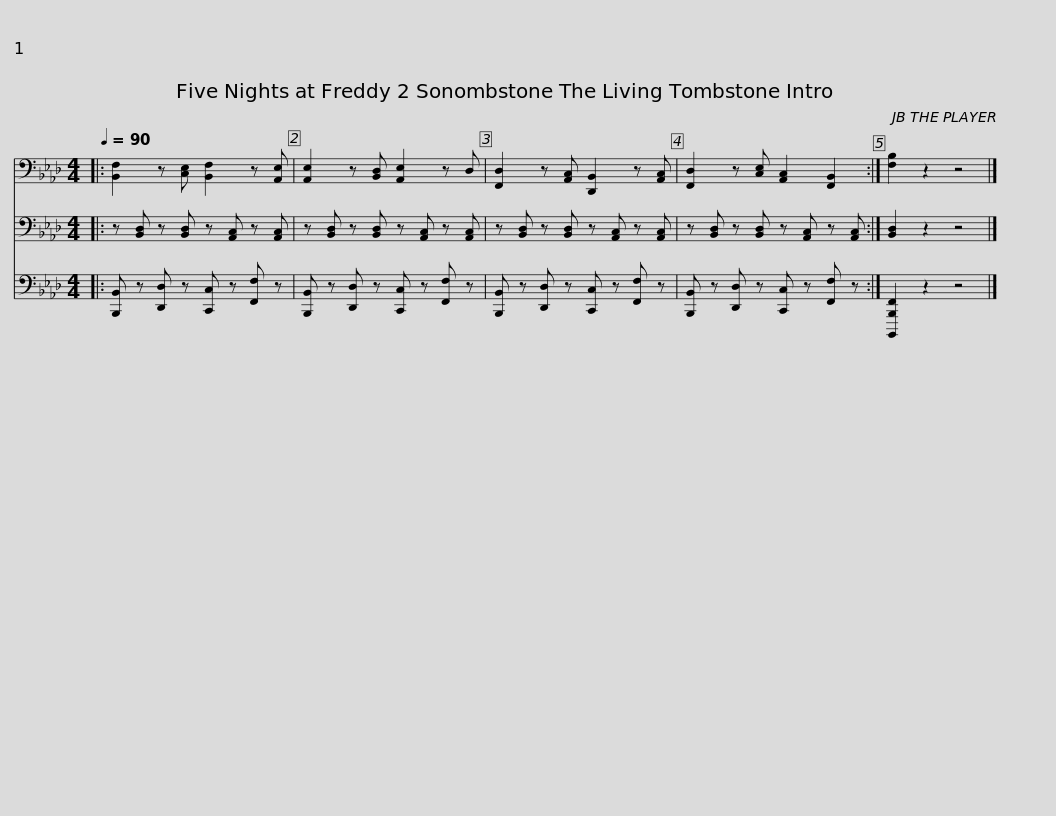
X:1
%%score 1 2 3
L:1/8
Q:1/4=90
M:4/4
I:linebreak $
K:Ab
V:1 bass
V:2 bass
V:3 bass
V:1
|: [B,,F,]2 z [C,E,] [B,,F,]2 z [A,,E,] | [A,,E,]2 z [B,,D,] [A,,E,]2 z D, | [F,,D,]2 z [A,,C,] [D,,B,,]2 z [A,,C,] |$ [F,,D,]2 z [C,E,] [A,,C,]2 [F,,B,,]2 :| [F,B,]2 z2 z4 |] %5
V:2
|: z [B,,D,] z [B,,D,] z [A,,C,] z [A,,C,] | z [B,,D,] z [B,,D,] z [A,,C,] z [A,,C,] | z [B,,D,] z [B,,D,] z [A,,C,] z [A,,C,] |$ z [B,,D,] z [B,,D,] z [A,,C,] z [A,,C,] :| [B,,D,]2 z2 z4 |] %5
V:3
|: [B,,,B,,] z [D,,D,] z [C,,C,] z [F,,F,] z | [B,,,B,,] z [D,,D,] z [C,,C,] z [F,,F,] z | [B,,,B,,] z [D,,D,] z [C,,C,] z [F,,F,] z |$ [B,,,B,,] z [D,,D,] z [C,,C,] z [F,,F,] z :| [B,,,,B,,,F,,]2 z2 z4 |] %5
